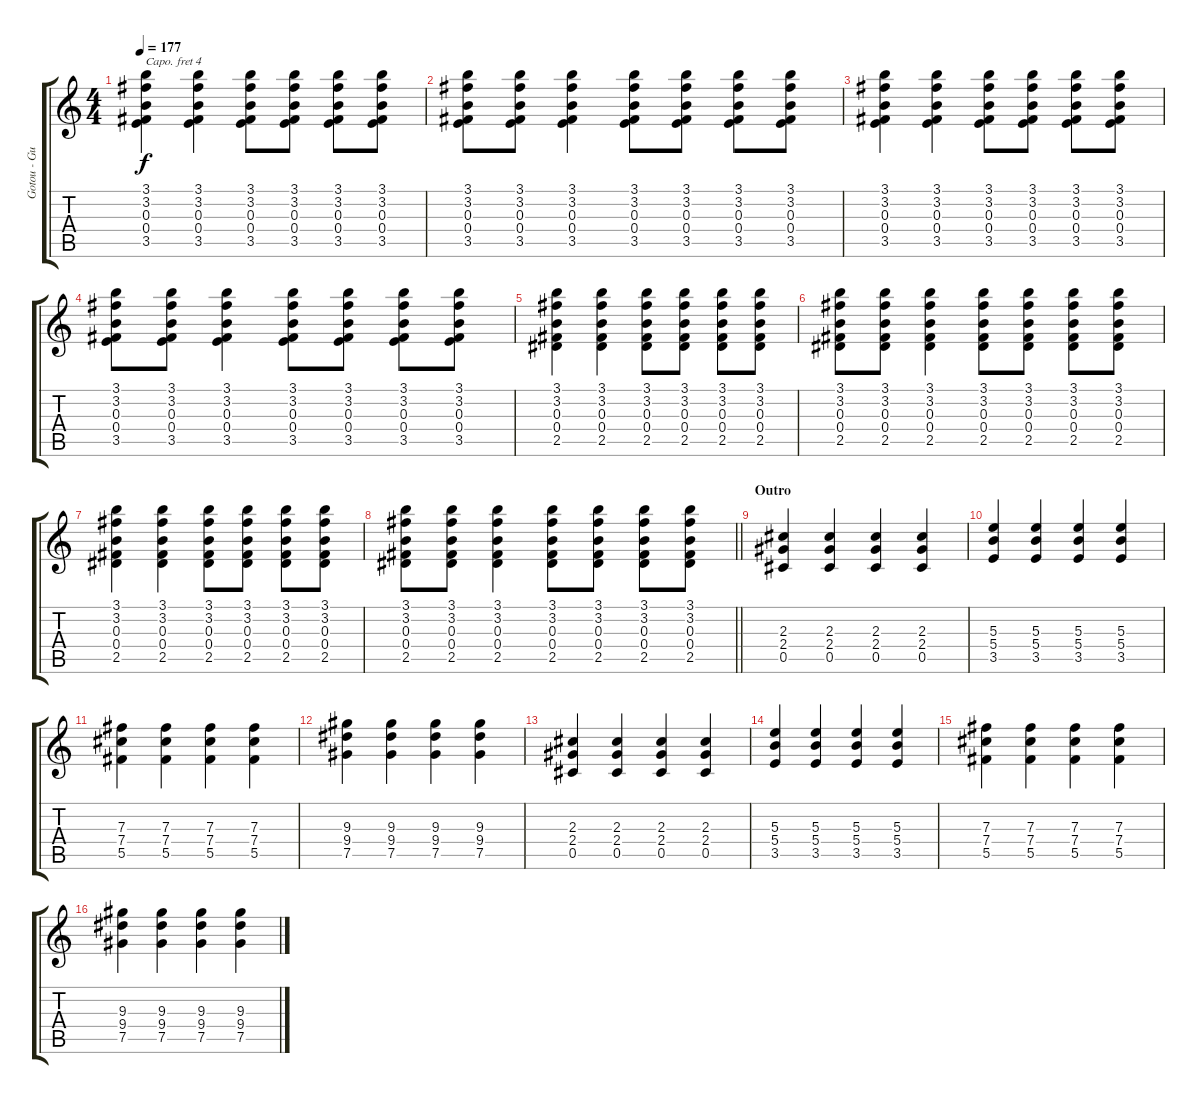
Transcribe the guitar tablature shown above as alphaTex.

\track ("Gotou - Guitar" "Gotou - Gu") {instrument acousticguitarsteel}
\staff {score tabs}
\capo 4
\tuning (E4 B3 G3 D3 A2 E2) {hide}
\ts (4 4)
\tempo 177
\clef g2
\ks c
(3.1 3.2 0.3 0.4 3.5).4{dy f} (3.1 3.2 0.3 0.4 3.5).4 (3.1 3.2 0.3 0.4 3.5).8 (3.1 3.2 0.3 0.4 3.5).8 (3.1 3.2 0.3 0.4 3.5).8 (3.1 3.2 0.3 0.4 3.5).8 |
(3.1 3.2 0.3 0.4 3.5).8 (3.1 3.2 0.3 0.4 3.5).8 (3.1 3.2 0.3 0.4 3.5).4 (3.1 3.2 0.3 0.4 3.5).8 (3.1 3.2 0.3 0.4 3.5).8 (3.1 3.2 0.3 0.4 3.5).8 (3.1 3.2 0.3 0.4 3.5).8 |
(3.1 3.2 0.3 0.4 3.5).4 (3.1 3.2 0.3 0.4 3.5).4 (3.1 3.2 0.3 0.4 3.5).8 (3.1 3.2 0.3 0.4 3.5).8 (3.1 3.2 0.3 0.4 3.5).8 (3.1 3.2 0.3 0.4 3.5).8 |
(3.1 3.2 0.3 0.4 3.5).8 (3.1 3.2 0.3 0.4 3.5).8 (3.1 3.2 0.3 0.4 3.5).4 (3.1 3.2 0.3 0.4 3.5).8{txt ""} (3.1 3.2 0.3 0.4 3.5).8 (3.1 3.2 0.3 0.4 3.5).8 (3.1 3.2 0.3 0.4 3.5).8 |
(3.1 3.2 0.3 0.4 2.5).4 (3.1 3.2 0.3 0.4 2.5).4 (3.1 3.2 0.3 0.4 2.5).8 (3.1 3.2 0.3 0.4 2.5).8 (3.1 3.2 0.3 0.4 2.5).8 (3.1 3.2 0.3 0.4 2.5).8 |
(3.1 3.2 0.3 0.4 2.5).8 (3.1 3.2 0.3 0.4 2.5).8 (3.1 3.2 0.3 0.4 2.5).4 (3.1 3.2 0.3 0.4 2.5).8 (3.1 3.2 0.3 0.4 2.5).8 (3.1 3.2 0.3 0.4 2.5).8 (3.1 3.2 0.3 0.4 2.5).8 |
(3.1 3.2 0.3 0.4 2.5).4 (3.1 3.2 0.3 0.4 2.5).4 (3.1 3.2 0.3 0.4 2.5).8 (3.1 3.2 0.3 0.4 2.5).8 (3.1 3.2 0.3 0.4 2.5).8 (3.1 3.2 0.3 0.4 2.5).8 |
\barLineRight lightlight
(3.1 3.2 0.3 0.4 2.5).8 (3.1 3.2 0.3 0.4 2.5).8 (3.1 3.2 0.3 0.4 2.5).4 (3.1 3.2 0.3 0.4 2.5).8 (3.1 3.2 0.3 0.4 2.5).8 (3.1 3.2 0.3 0.4 2.5).8 (3.1 3.2 0.3 0.4 2.5).8 |
\section ("" "Outro")
(2.3 2.4 0.5).4{volume 12} (2.3 2.4 0.5).4 (2.3 2.4 0.5).4 (2.3 2.4 0.5).4 |
(5.3 5.4 3.5).4 (5.3 5.4 3.5).4 (5.3 5.4 3.5).4 (5.3 5.4 3.5).4 |
(7.3 7.4 5.5).4 (7.3 7.4 5.5).4 (7.3 7.4 5.5).4 (7.3 7.4 5.5).4 |
(9.3 9.4 7.5).4 (9.3 9.4 7.5).4 (9.3 9.4 7.5).4 (9.3 9.4 7.5).4 |
(2.3 2.4 0.5).4 (2.3 2.4 0.5).4 (2.3 2.4 0.5).4 (2.3 2.4 0.5).4 |
(5.3 5.4 3.5).4 (5.3 5.4 3.5).4 (5.3 5.4 3.5).4 (5.3 5.4 3.5).4 |
(7.3 7.4 5.5).4 (7.3 7.4 5.5).4 (7.3 7.4 5.5).4 (7.3 7.4 5.5).4 |
(9.3 9.4 7.5).4 (9.3 9.4 7.5).4 (9.3 9.4 7.5).4 (9.3 9.4 7.5).4
